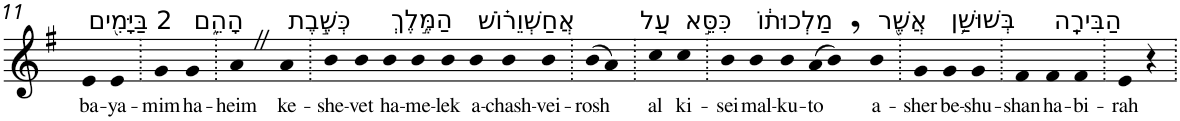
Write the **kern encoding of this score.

**kern	**text
*part1	*part1
*staff1	*staff1
*I"Piano	*
*I'Pno	*
!!LO:PB:g=z
*clefG2	*
*k[f#]	*
*G:	*
=11	=11
!LO:TX:a:t=2 בַּיָּמִ֖ים	!
!	!LO:LY:b
4e	ba-
!	!LO:LY:b
4e	-ya-
=12.	=12.
!	!LO:LY:b
4g	-mim
!LO:TX:a:t=הָהֵ֑ם	!
!	!LO:LY:b
4g	ha-
=13.	=13.
!	!LO:LY:b
4aZ	-heim
!LO:TX:a:t=כְּשֶׁ֣בֶת	!
!	!LO:LY:b
4a	ke-
=14.	=14.
!	!LO:LY:b
4b	-she-
!	!LO:LY:b
4b	-vet
!LO:TX:a:t=הַמֶּ֣לֶךְ	!
!	!LO:LY:b
4b	ha-
!	!LO:LY:b
4b	-me-
!	!LO:LY:b
4b	-lek
!LO:TX:a:t=אֲחַשְׁוֵר֗וֹשׁ	!
!	!LO:LY:b
4b	a-
!	!LO:LY:b
4b	-chash-
!	!LO:LY:b
4b	-vei-
=15.	=15.
!	!LO:LY:b
(>8b	-rosh
8a)	.
=16.	=16.
!LO:TX:a:t=עַ֚ל	!
!	!LO:LY:b
4cc	al
!LO:TX:a:t=כִּסֵּ֣א	!
!	!LO:LY:b
4cc	ki-
=17.	=17.
!	!LO:LY:b
4b	-sei
!LO:TX:a:t=מַלְכוּת֔וֹ	!
!	!LO:LY:b
4b	mal-
!	!LO:LY:b
4b	-ku-
!	!LO:LY:b
(>8a	-to
8b,)	.
!LO:TX:a:t=אֲשֶׁ֖ר	!
!	!LO:LY:b
4b	a-
=18.	=18.
!	!LO:LY:b
4g	-sher
!LO:TX:a:t=בְּשׁוּשַׁ֥ן	!
!	!LO:LY:b
4g	be-
!	!LO:LY:b
4g	-shu-
=19.	=19.
!	!LO:LY:b
4f#	-shan
!LO:TX:a:t=הַבִּירָֽה	!
!	!LO:LY:b
4f#	ha-
!	!LO:LY:b
4f#	-bi-
=20.	=20.
!	!LO:LY:b
4e	-rah
4r	.
=.	=.
*-	*-
